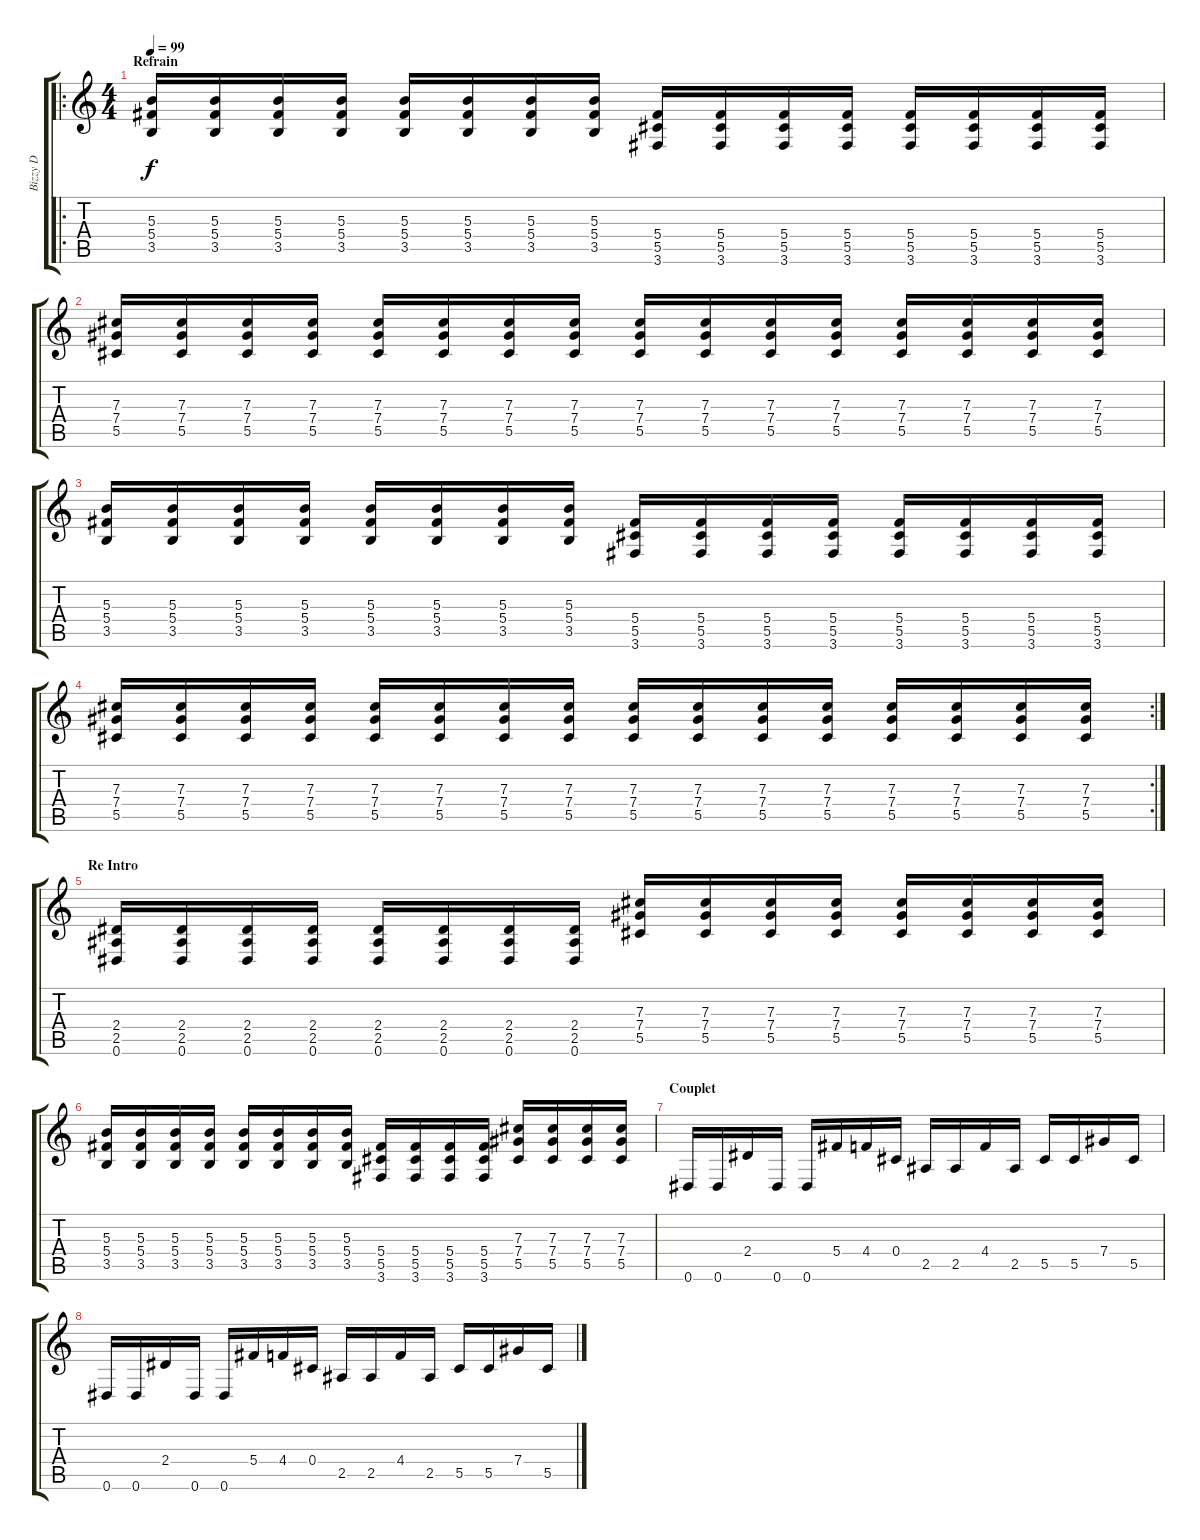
\track ("Bizzy D" "Bizzy D") {instrument distortionguitar}
\staff {score tabs}
\tuning (Eb4 Bb3 Gb3 Db3 Ab2 Eb2) {hide}
\ro
\ts (4 4)
\section ("" "Refrain")
\tempo 99
\clef g2
\ks c
(5.3 5.4 3.5).16{dy f} (5.3 5.4 3.5).16 (5.3 5.4 3.5).16 (5.3 5.4 3.5).16 (5.3 5.4 3.5).16 (5.3 5.4 3.5).16 (5.3 5.4 3.5).16 (5.3 5.4 3.5).16 (5.4 5.5 3.6).16 (5.4 5.5 3.6).16 (5.4 5.5 3.6).16 (5.4 5.5 3.6).16 (5.4 5.5 3.6).16 (5.4 5.5 3.6).16 (5.4 5.5 3.6).16 (5.4 5.5 3.6).16 |
(7.3 7.4 5.5).16 (7.3 7.4 5.5).16 (7.3 7.4 5.5).16 (7.3 7.4 5.5).16 (7.3 7.4 5.5).16 (7.3 7.4 5.5).16 (7.3 7.4 5.5).16 (7.3 7.4 5.5).16 (7.3 7.4 5.5).16 (7.3 7.4 5.5).16 (7.3 7.4 5.5).16 (7.3 7.4 5.5).16 (7.3 7.4 5.5).16 (7.3 7.4 5.5).16 (7.3 7.4 5.5).16 (7.3 7.4 5.5).16 |
(5.3 5.4 3.5).16 (5.3 5.4 3.5).16 (5.3 5.4 3.5).16 (5.3 5.4 3.5).16 (5.3 5.4 3.5).16 (5.3 5.4 3.5).16 (5.3 5.4 3.5).16 (5.3 5.4 3.5).16 (5.4 5.5 3.6).16 (5.4 5.5 3.6).16 (5.4 5.5 3.6).16 (5.4 5.5 3.6).16 (5.4 5.5 3.6).16 (5.4 5.5 3.6).16 (5.4 5.5 3.6).16 (5.4 5.5 3.6).16 |
\rc 2
(7.3 7.4 5.5).16 (7.3 7.4 5.5).16 (7.3 7.4 5.5).16 (7.3 7.4 5.5).16 (7.3 7.4 5.5).16 (7.3 7.4 5.5).16 (7.3 7.4 5.5).16 (7.3 7.4 5.5).16 (7.3 7.4 5.5).16 (7.3 7.4 5.5).16 (7.3 7.4 5.5).16 (7.3 7.4 5.5).16 (7.3 7.4 5.5).16 (7.3 7.4 5.5).16 (7.3 7.4 5.5).16 (7.3 7.4 5.5).16 |
\section ("" "Re Intro")
(2.4 2.5 0.6).16 (2.4 2.5 0.6).16 (2.4 2.5 0.6).16 (2.4 2.5 0.6).16 (2.4 2.5 0.6).16 (2.4 2.5 0.6).16 (2.4 2.5 0.6).16 (2.4 2.5 0.6).16 (7.3 7.4 5.5).16 (7.3 7.4 5.5).16 (7.3 7.4 5.5).16 (7.3 7.4 5.5).16 (7.3 7.4 5.5).16 (7.3 7.4 5.5).16 (7.3 7.4 5.5).16 (7.3 7.4 5.5).16 |
(5.3 5.4 3.5).16 (5.3 5.4 3.5).16 (5.3 5.4 3.5).16 (5.3 5.4 3.5).16 (5.3 5.4 3.5).16 (5.3 5.4 3.5).16 (5.3 5.4 3.5).16 (5.3 5.4 3.5).16 (5.4 5.5 3.6).16 (5.4 5.5 3.6).16 (5.4 5.5 3.6).16 (5.4 5.5 3.6).16 (7.3 7.4 5.5).16 (7.3 7.4 5.5).16 (7.3 7.4 5.5).16 (7.3 7.4 5.5).16 |
\section ("" "Couplet")
0.6.16 0.6.16 2.4.16 0.6.16 0.6.16 5.4.16 4.4.16 0.4.16 2.5.16 2.5.16 4.4.16 2.5.16 5.5.16 5.5.16 7.4.16 5.5.16 |
0.6.16 0.6.16 2.4.16 0.6.16 0.6.16 5.4.16 4.4.16 0.4.16 2.5.16 2.5.16 4.4.16 2.5.16 5.5.16 5.5.16 7.4.16 5.5.16
